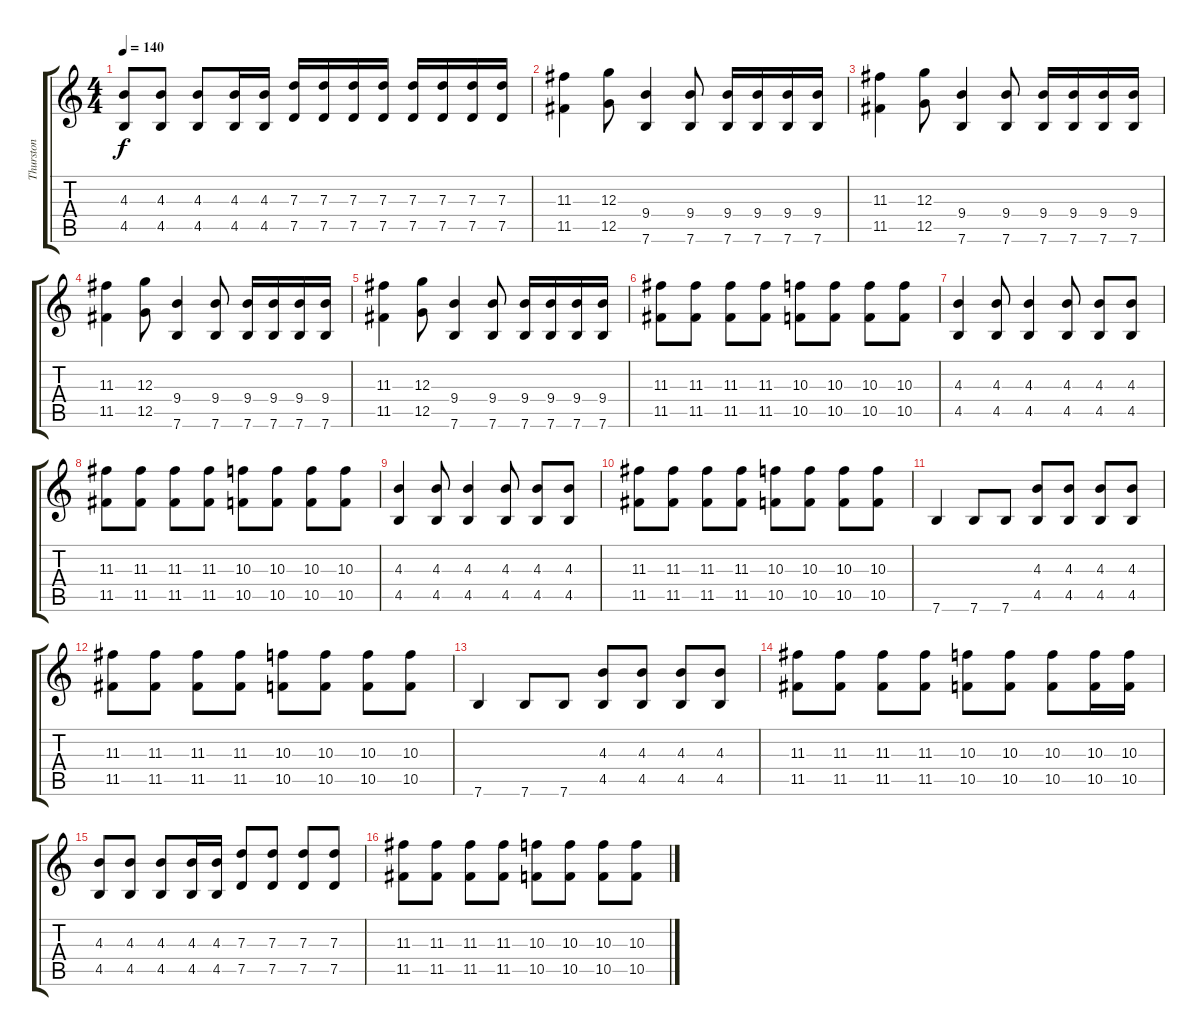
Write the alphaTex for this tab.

\track ("Thurston" "Thurston") {instrument distortionguitar}
\staff {score tabs}
\tuning (E4 B3 G3 D3 G2 E2) {hide}
\ts (4 4)
\tempo 140
\clef g2
\ks c
(4.3 4.5).8{dy f} (4.3 4.5).8 (4.3 4.5).8 (4.3 4.5).16 (4.3 4.5).16 (7.3 7.5).16 (7.3 7.5).16 (7.3 7.5).16 (7.3 7.5).16 (7.3 7.5).16 (7.3 7.5).16 (7.3 7.5).16 (7.3 7.5).16 |
(11.3 11.5).4 (12.3 12.5).8 (9.4 7.6).4 (9.4 7.6).8 (9.4 7.6).16 (9.4 7.6).16 (9.4 7.6).16 (9.4 7.6).16 |
(11.3 11.5).4 (12.3 12.5).8 (9.4 7.6).4 (9.4 7.6).8 (9.4 7.6).16 (9.4 7.6).16 (9.4 7.6).16 (9.4 7.6).16 |
(11.3 11.5).4 (12.3 12.5).8 (9.4 7.6).4 (9.4 7.6).8 (9.4 7.6).16 (9.4 7.6).16 (9.4 7.6).16 (9.4 7.6).16 |
(11.3 11.5).4 (12.3 12.5).8 (9.4 7.6).4 (9.4 7.6).8 (9.4 7.6).16 (9.4 7.6).16 (9.4 7.6).16 (9.4 7.6).16 |
(11.3 11.5).8 (11.3 11.5).8 (11.3 11.5).8 (11.3 11.5).8 (10.3 10.5).8 (10.3 10.5).8 (10.3 10.5).8 (10.3 10.5).8 |
(4.3 4.5).4 (4.3 4.5).8 (4.3 4.5).4 (4.3 4.5).8 (4.3 4.5).8 (4.3 4.5).8 |
(11.3 11.5).8 (11.3 11.5).8 (11.3 11.5).8 (11.3 11.5).8 (10.3 10.5).8 (10.3 10.5).8 (10.3 10.5).8 (10.3 10.5).8 |
(4.3 4.5).4 (4.3 4.5).8 (4.3 4.5).4 (4.3 4.5).8 (4.3 4.5).8 (4.3 4.5).8 |
(11.3 11.5).8 (11.3 11.5).8 (11.3 11.5).8 (11.3 11.5).8 (10.3 10.5).8 (10.3 10.5).8 (10.3 10.5).8 (10.3 10.5).8 |
7.6.4 7.6.8 7.6.8 (4.3 4.5).8 (4.3 4.5).8 (4.3 4.5).8 (4.3 4.5).8 |
(11.3 11.5).8 (11.3 11.5).8 (11.3 11.5).8 (11.3 11.5).8 (10.3 10.5).8 (10.3 10.5).8 (10.3 10.5).8 (10.3 10.5).8 |
7.6.4 7.6.8 7.6.8 (4.3 4.5).8 (4.3 4.5).8 (4.3 4.5).8 (4.3 4.5).8 |
(11.3 11.5).8 (11.3 11.5).8 (11.3 11.5).8 (11.3 11.5).8 (10.3 10.5).8 (10.3 10.5).8 (10.3 10.5).8 (10.3 10.5).16 (10.3 10.5).16 |
(4.3 4.5).8 (4.3 4.5).8 (4.3 4.5).8 (4.3 4.5).16 (4.3 4.5).16 (7.3 7.5).8 (7.3 7.5).8 (7.3 7.5).8 (7.3 7.5).8 |
(11.3 11.5).8 (11.3 11.5).8 (11.3 11.5).8 (11.3 11.5).8 (10.3 10.5).8 (10.3 10.5).8 (10.3 10.5).8 (10.3 10.5).8
